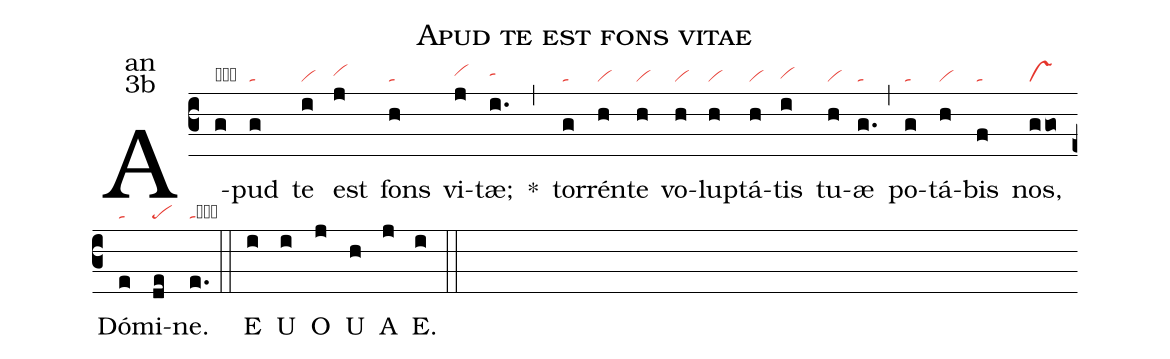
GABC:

name:Apud te est fons vitae;
office-part:an;
mode:3b;
nabc-lines:1;
%%
(c3) A(g|obta)pud(g|ta) te(i|vi) est(j|vihh) fons(h|ta) vi(j|vihh)tæ;(i.|tahh) <sp>*</sp>(,) tor(g|ta)rén(h|vi)te(h|vi) vo(h|vi)lup(h|vi)tá(h|vi)tis(i|vihg) tu(h|vi)æ(g.|ta) (,) po(g|ta)tá(h|vi)bis(f|ta) nos,(ggo|vs) Dó(e|ta)mi(de|pe)ne.(e.|tacb) (::) <eu>E(i) U(i) O(j) U(h) A(j) E.(i) </eu>(::)
